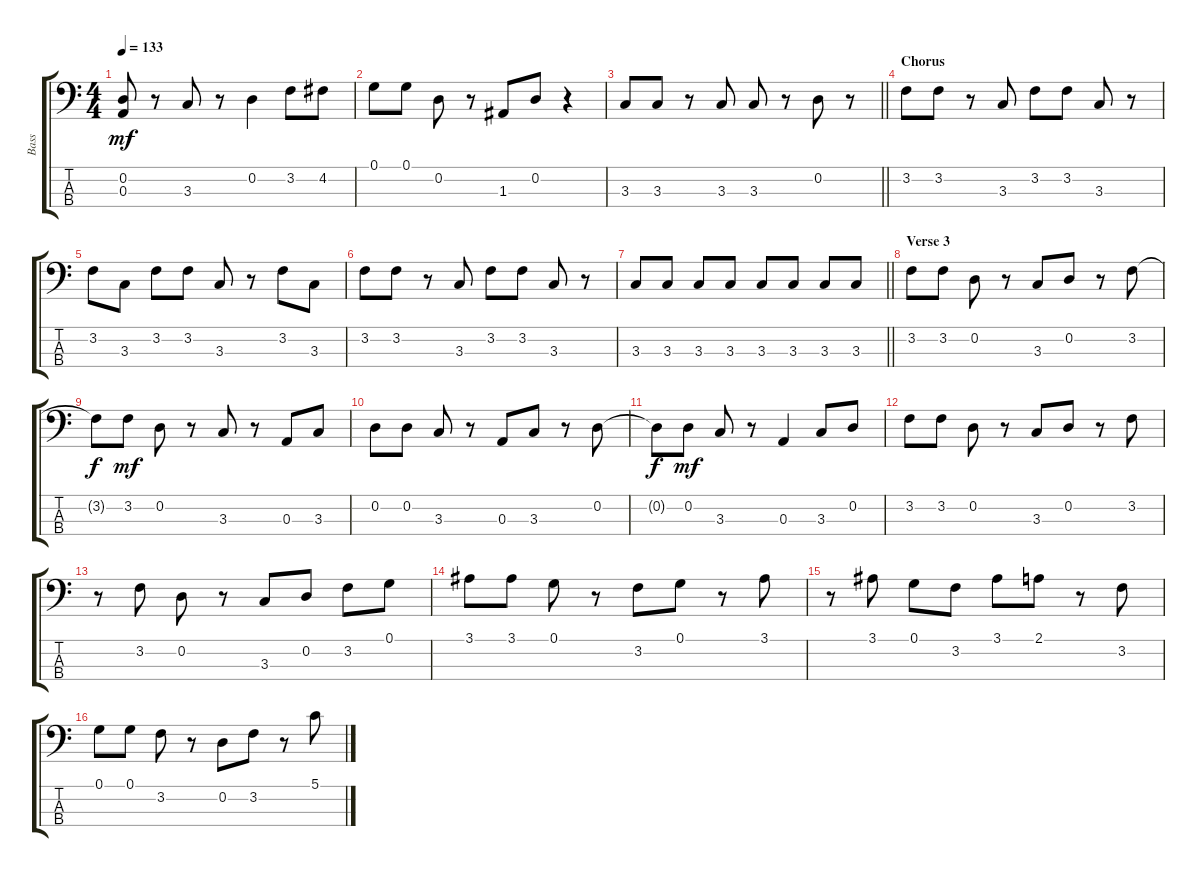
\track ("Bass    " "Bass    ") {instrument electricbassfinger}
\staff {score tabs}
\tuning (G2 D2 A1 E1) {hide}
\ts (4 4)
\tempo 133
\clef f4
\ks c
(0.2 0.3).8{dy mf} r.8 3.3.8 r.8 0.2.4 3.2.8 4.2.8 |
0.1.8 0.1.8 0.2.8 r.8 1.3.8 0.2.8 r.4 |
\barLineRight lightlight
3.3.8 3.3.8 r.8 3.3.8 3.3.8 r.8 0.2.8 r.8 |
\section ("" "Chorus")
3.2.8 3.2.8 r.8 3.3.8 3.2.8 3.2.8 3.3.8 r.8 |
3.2.8 3.3.8 3.2.8 3.2.8 3.3.8 r.8 3.2.8 3.3.8 |
3.2.8 3.2.8 r.8 3.3.8 3.2.8 3.2.8 3.3.8 r.8 |
\barLineRight lightlight
3.3.8 3.3.8 3.3.8 3.3.8 3.3.8 3.3.8 3.3.8 3.3.8 |
\section ("" "Verse 3")
3.2.8 3.2.8 0.2.8 r.8 3.3.8 0.2.8 r.8 3.2.8 |
3.2{t}.8{dy f} 3.2.8{dy mf} 0.2.8 r.8 3.3.8 r.8 0.3.8 3.3.8 |
0.2.8 0.2.8 3.3.8 r.8 0.3.8 3.3.8 r.8 0.2.8 |
0.2{t}.8{dy f} 0.2.8{dy mf} 3.3.8 r.8 0.3.4 3.3.8 0.2.8 |
3.2.8 3.2.8 0.2.8 r.8 3.3.8 0.2.8 r.8 3.2.8 |
r.8 3.2.8 0.2.8 r.8 3.3.8 0.2.8 3.2.8 0.1.8 |
3.1.8 3.1.8 0.1.8 r.8 3.2.8 0.1.8 r.8 3.1.8 |
r.8 3.1.8 0.1.8 3.2.8 3.1.8 2.1.8 r.8 3.2.8 |
0.1.8 0.1.8 3.2.8 r.8 0.2.8 3.2.8 r.8 5.1.8
